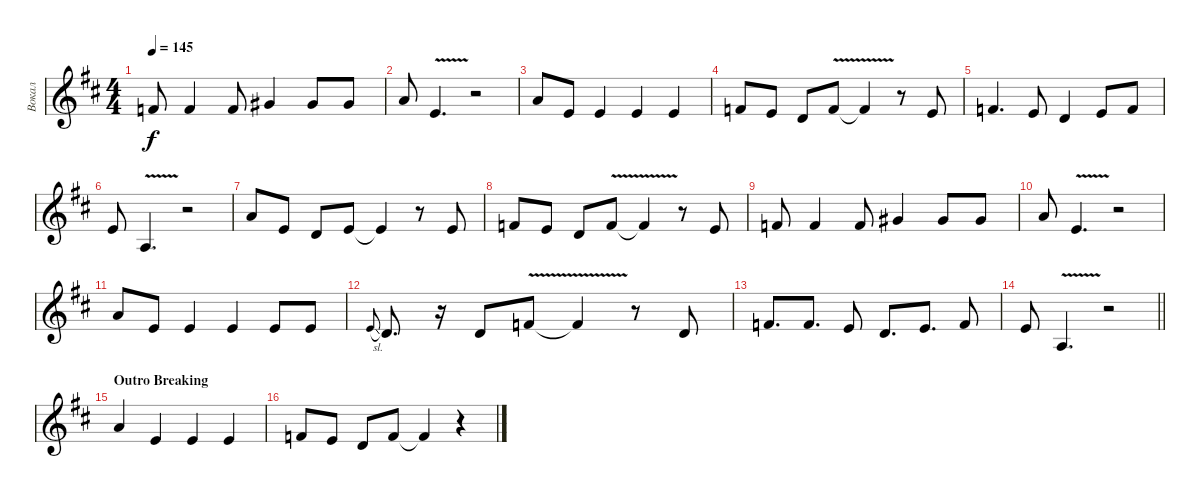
\track ("Вокал" "Вокал") {instrument trumpet}
\staff {score}
\tuning (E4 B3 G3 D3 A2 E2) {hide}
\ts (4 4)
\tempo 145
\clef g2
\ks bminor
1.1.8{dy f} 1.1.4 1.1.8 4.1.4 4.1.8 4.1.8 |
5.1.8 0.1{v}.4{d} r.2 |
5.1.8 0.1.8 0.1.4 0.1.4 0.1.4 |
1.1.8 0.1.8 3.2.8 1.1{v}.8 1.1{t}.4 r.8 0.1.8 |
1.1.4{d} 0.1.8 3.2.4 0.1.8 1.1.8 |
0.1.8 2.3{v}.4{d} r.2 |
5.1.8 0.1.8 3.2.8 0.1.8 0.1{t}.4 r.8 0.1.8 |
1.1.8 0.1.8 3.2.8 1.1{v}.8 1.1{t}.4 r.8 0.1.8 |
1.1.8 1.1.4 1.1.8 4.1.4 4.1.8 4.1.8 |
5.1.8 0.1{v}.4{d} r.2 |
5.1.8 0.1.8 0.1.4 0.1.4 0.1.8 0.1.8 |
5.2{sl}.8{gr onbeat} 3.2.8{d} r.16 3.2.8 1.1{v}.8 1.1{t}.4 r.8 3.2.8 |
1.1.8{d} 1.1.8{d} 0.1.8 3.2.8{d} 0.1.8{d} 1.1.8 |
\barLineRight lightlight
0.1.8 2.3{v}.4{d} r.2 |
\section ("" "Outro Breaking")
5.1.4 0.1.4 0.1.4 0.1.4 |
1.1.8 0.1.8 3.2.8 1.1.8 1.1{t}.4 r.4
